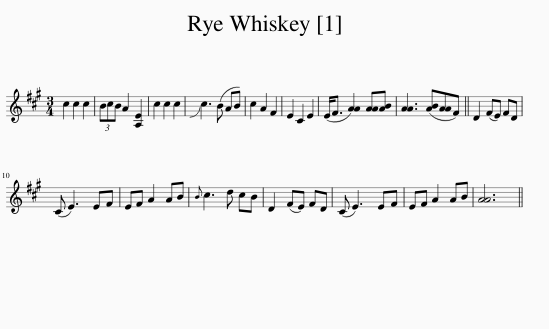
X:1
L:1/8
M:3/4
I:linebreak $
K:A
V:1 treble
V:1
 c2 c2 c2 | (3BcB A2 [A,E]2 | c2 c2 c2 | !slide!c3 (B AB) | c2 A2 F2 | %5
 E2 C2 E2 | (E<F [AA]2) [AA][AB] | [AA]3 ([AB][AA]F) || D2 (FE) FD |$ (C E3) EF | %10
 EF A2 AB |{B} c3 d cB | D2 (FE) FD | (C E3) EF | EF A2 AB | %15
 [AA]6 || %16
